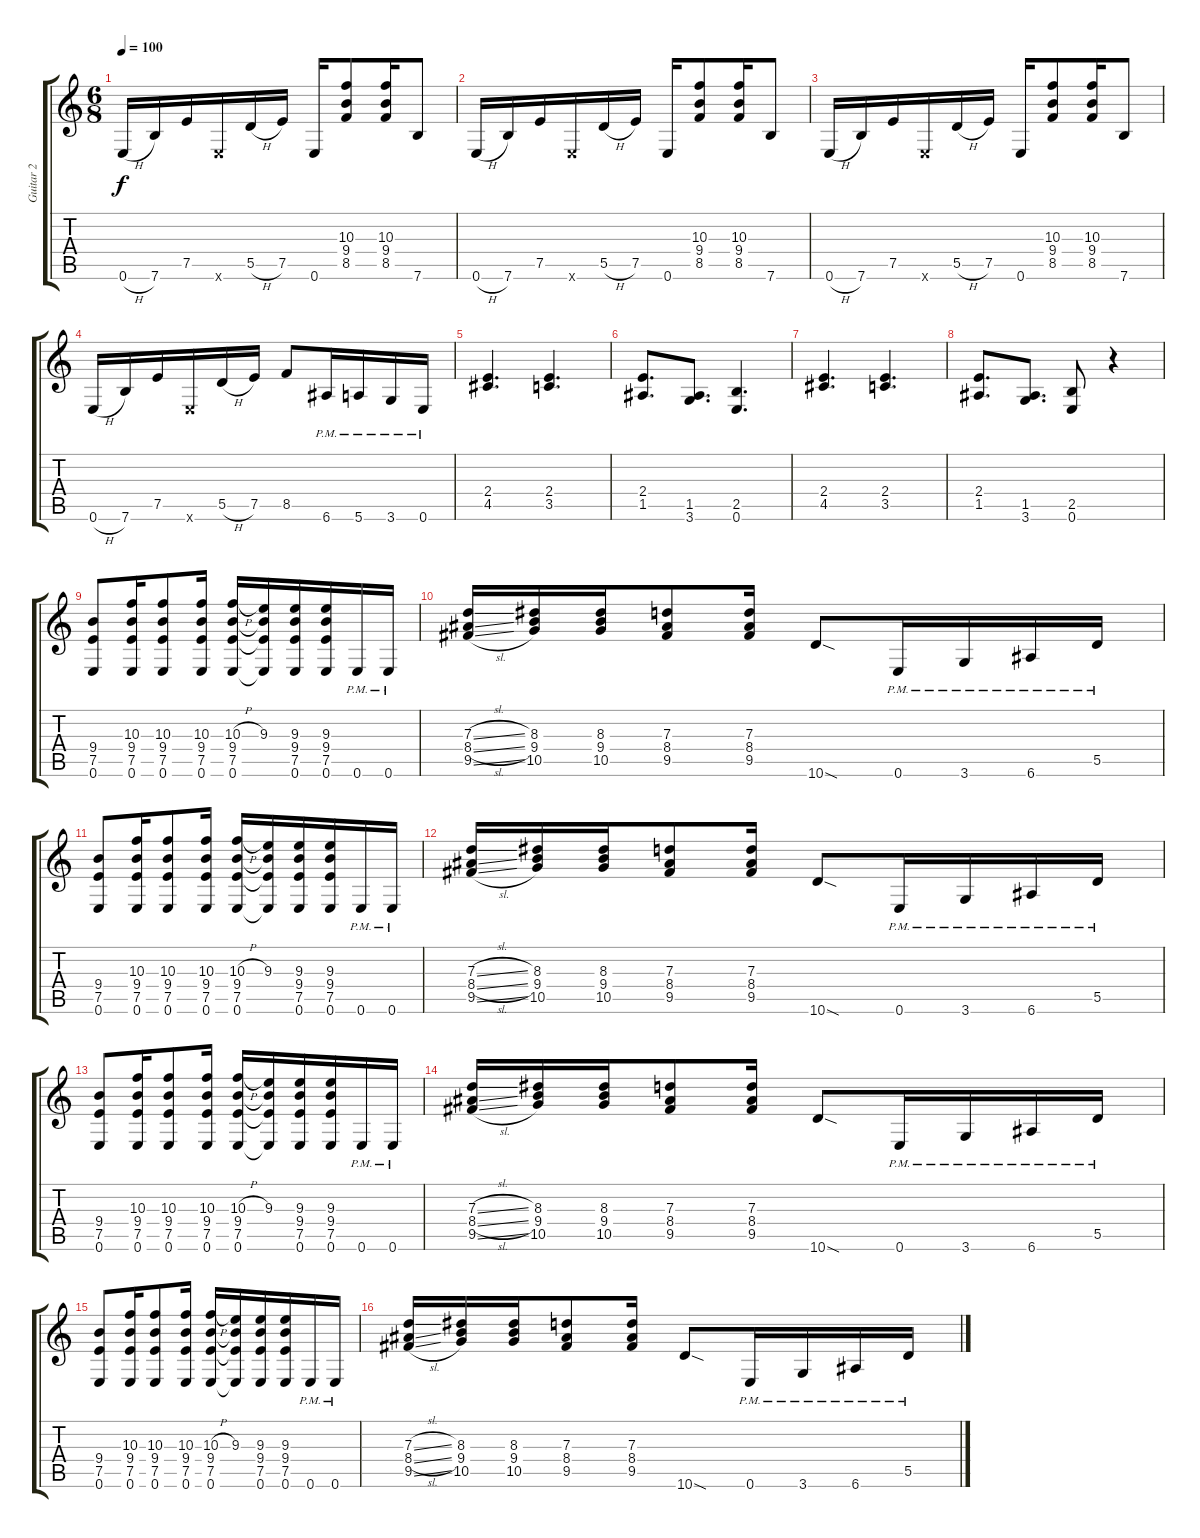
\track ("Guitar 2" "Guitar 2") {instrument distortionguitar}
\staff {score tabs}
\tuning (E4 B3 G3 D3 A2 E2) {hide}
\ts (6 8)
\tempo 100
\clef g2
\ks c
0.6{h}.16{dy f} 7.6.16 7.5.16 0.6{x}.16 5.5{h}.16 7.5.16 0.6.16 (10.3 9.4 8.5).8 (10.3 9.4 8.5).16 7.6.8 |
0.6{h}.16 7.6.16 7.5.16 0.6{x}.16 5.5{h}.16 7.5.16 0.6.16 (10.3 9.4 8.5).8 (10.3 9.4 8.5).16 7.6.8 |
0.6{h}.16 7.6.16 7.5.16 0.6{x}.16 5.5{h}.16 7.5.16 0.6.16 (10.3 9.4 8.5).8 (10.3 9.4 8.5).16 7.6.8 |
0.6{h}.16 7.6.16 7.5.16 0.6{x}.16 5.5{h}.16 7.5.16 8.5.8 6.6{pm}.16 5.6{pm}.16 3.6{pm}.16 0.6{pm}.16 |
(2.4 4.5).4{d} (2.4 3.5).4{d} |
(2.4 1.5).8{d} (1.5 3.6).8{d} (2.5 0.6).4{d} |
(2.4 4.5).4{d} (2.4 3.5).4{d} |
(2.4 1.5).8{d} (1.5 3.6).8{d} (2.5 0.6).8 r.4 |
(9.4 7.5 0.6).8{volume 12} (10.3 9.4 7.5 0.6).16 (10.3 9.4 7.5 0.6).8 (10.3 9.4 7.5 0.6).16 (10.3{h} 9.4 7.5 0.6).16 (9.3 9.4{t} 7.5{t} 0.6{t}).16 (9.3 9.4 7.5 0.6).16 (9.3 9.4 7.5 0.6).16 0.6{pm}.16 0.6{pm}.16 |
(7.3{sl} 8.4{sl} 9.5{sl}).16 (8.3 9.4 10.5).16 (8.3 9.4 10.5).16 (7.3 8.4 9.5).8 (7.3 8.4 9.5).16 10.6{sod}.8 0.6{pm}.16 3.6{pm}.16 6.6{pm}.16 5.5{pm}.16 |
(9.4 7.5 0.6).8 (10.3 9.4 7.5 0.6).16 (10.3 9.4 7.5 0.6).8 (10.3 9.4 7.5 0.6).16 (10.3{h} 9.4 7.5 0.6).16 (9.3 9.4{t} 7.5{t} 0.6{t}).16 (9.3 9.4 7.5 0.6).16 (9.3 9.4 7.5 0.6).16 0.6{pm}.16 0.6{pm}.16 |
(7.3{sl} 8.4{sl} 9.5{sl}).16 (8.3 9.4 10.5).16 (8.3 9.4 10.5).16 (7.3 8.4 9.5).8 (7.3 8.4 9.5).16 10.6{sod}.8 0.6{pm}.16 3.6{pm}.16 6.6{pm}.16 5.5{pm}.16 |
(9.4 7.5 0.6).8 (10.3 9.4 7.5 0.6).16 (10.3 9.4 7.5 0.6).8 (10.3 9.4 7.5 0.6).16 (10.3{h} 9.4 7.5 0.6).16 (9.3 9.4{t} 7.5{t} 0.6{t}).16 (9.3 9.4 7.5 0.6).16 (9.3 9.4 7.5 0.6).16 0.6{pm}.16 0.6{pm}.16 |
(7.3{sl} 8.4{sl} 9.5{sl}).16 (8.3 9.4 10.5).16 (8.3 9.4 10.5).16 (7.3 8.4 9.5).8 (7.3 8.4 9.5).16 10.6{sod}.8 0.6{pm}.16 3.6{pm}.16 6.6{pm}.16 5.5{pm}.16 |
(9.4 7.5 0.6).8 (10.3 9.4 7.5 0.6).16 (10.3 9.4 7.5 0.6).8 (10.3 9.4 7.5 0.6).16 (10.3{h} 9.4 7.5 0.6).16 (9.3 9.4{t} 7.5{t} 0.6{t}).16 (9.3 9.4 7.5 0.6).16 (9.3 9.4 7.5 0.6).16 0.6{pm}.16 0.6{pm}.16 |
(7.3{sl} 8.4{sl} 9.5{sl}).16 (8.3 9.4 10.5).16 (8.3 9.4 10.5).16 (7.3 8.4 9.5).8 (7.3 8.4 9.5).16 10.6{sod}.8 0.6{pm}.16 3.6{pm}.16 6.6{pm}.16 5.5{pm}.16
